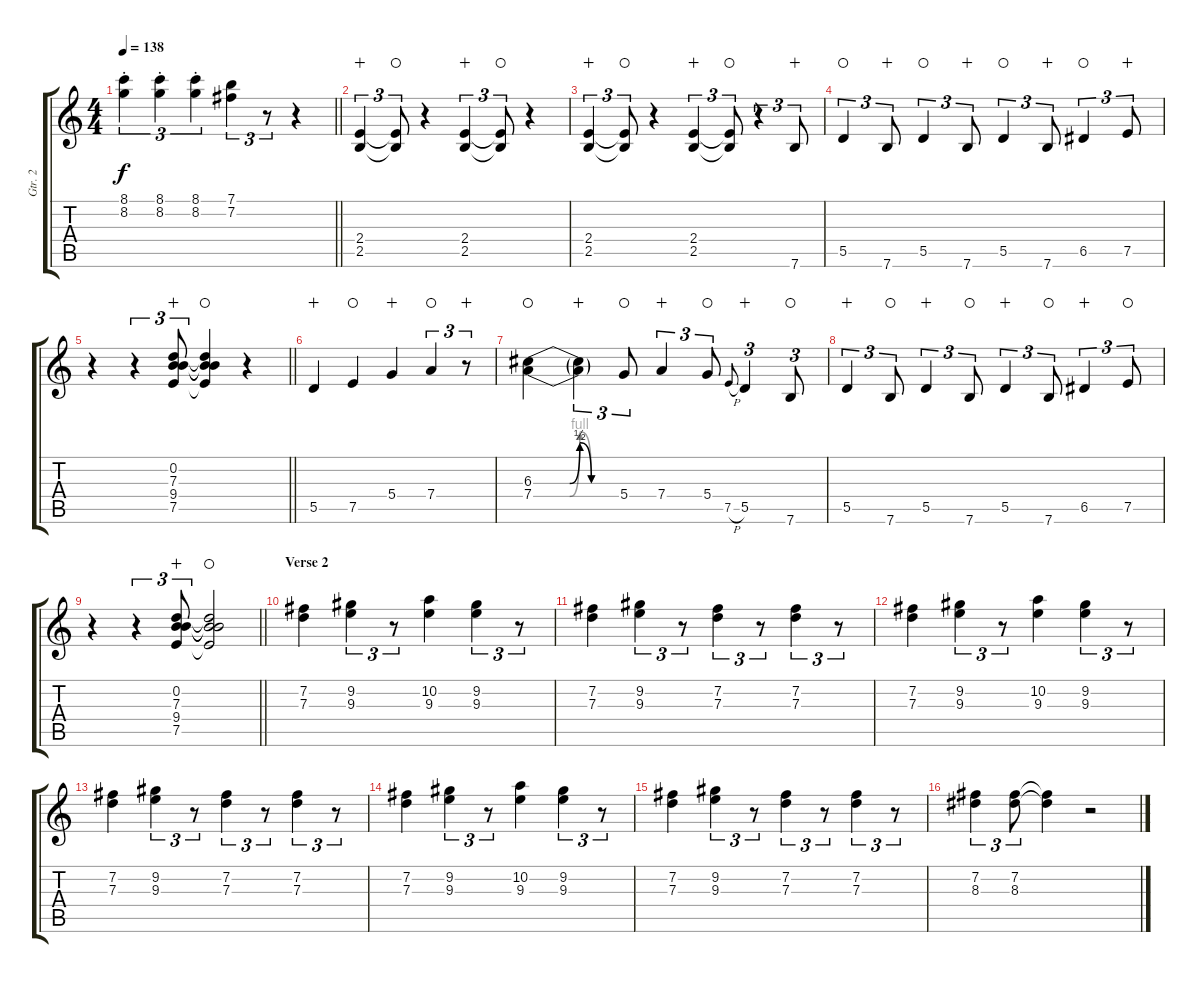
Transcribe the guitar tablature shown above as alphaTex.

\track ("Gtr. 2" "Gtr. 2") {instrument electricguitarclean}
\staff {score tabs}
\tuning (E4 B3 G3 D3 A2 E2) {hide}
\ts (4 4)
\tempo 138
\clef g2
\barLineRight lightlight
\ks c
(8.1{st} 8.2{st}).4{tu (3 2) dy f} (8.1{st} 8.2{st}).4{tu (3 2)} (8.1{st} 8.2{st}).4{tu (3 2)} (7.1 7.2).4{tu (3 2)} r.8{tu (3 2)} r.4 |
\section ("" "")
(2.4 2.5).4{tu (3 2) volume 8 wahc} (2.4{t} 2.5{t}).8{tu (3 2) waho} r.4 (2.4 2.5).4{tu (3 2) wahc} (2.4{t} 2.5{t}).8{tu (3 2) waho} r.4 |
(2.4 2.5).4{tu (3 2) wahc} (2.4{t} 2.5{t}).8{tu (3 2) waho} r.4 (2.4 2.5).4{tu (3 2) wahc} (2.4{t} 2.5{t}).8{tu (3 2) waho} r.4{tu (3 2)} 7.6.8{tu (3 2) wahc} |
5.5.4{tu (3 2) waho} 7.6.8{tu (3 2) wahc} 5.5.4{tu (3 2) waho} 7.6.8{tu (3 2) wahc} 5.5.4{tu (3 2) waho} 7.6.8{tu (3 2) wahc} 6.5.4{tu (3 2) waho} 7.5.8{tu (3 2) wahc} |
\barLineRight lightlight
r.4 r.4{tu (3 2)} (0.2 7.3 9.4 7.5).8{tu (3 2) wahc} (0.2{t} 7.3{t} 9.4{t} 7.5{t}).4{waho} r.4 |
\section ("" "")
5.5.4{wahc} 7.5.4{waho} 5.4.4{wahc} 7.4.4{tu (3 2) waho} r.8{tu (3 2) wahc} |
(6.3{be (custom 0 0 25 0 32 2 40 0 60 0)} 7.4{be (custom 0 0 25 0 32 4 40 0 60 0)}).4{waho} (6.3{t} 7.4{t}).4{tu (3 2) wahc} 5.4.8{tu (3 2) waho} 7.4.4{tu (3 2) wahc} 5.4.8{tu (3 2) waho} 7.5{h}.8{gr onbeat} 5.5.4{tu (3 2) wahc} 7.6.8{tu (3 2) waho} |
5.5.4{tu (3 2) wahc} 7.6.8{tu (3 2) waho} 5.5.4{tu (3 2) wahc} 7.6.8{tu (3 2) waho} 5.5.4{tu (3 2) wahc} 7.6.8{tu (3 2) waho} 6.5.4{tu (3 2) wahc} 7.5.8{tu (3 2) waho} |
\barLineRight lightlight
r.4 r.4{tu (3 2)} (0.2 7.3 9.4 7.5).8{tu (3 2) wahc} (0.2{t} 7.3{t} 9.4{t} 7.5{t}).2{waho} |
\section ("" "Verse 2")
(7.2 7.3).4{volume 5} (9.2 9.3).4{tu (3 2)} r.8{tu (3 2)} (10.2 9.3).4 (9.2 9.3).4{tu (3 2)} r.8{tu (3 2)} |
(7.2 7.3).4 (9.2 9.3).4{tu (3 2)} r.8{tu (3 2)} (7.2 7.3).4{tu (3 2)} r.8{tu (3 2)} (7.2 7.3).4{tu (3 2)} r.8{tu (3 2)} |
(7.2 7.3).4 (9.2 9.3).4{tu (3 2)} r.8{tu (3 2)} (10.2 9.3).4 (9.2 9.3).4{tu (3 2)} r.8{tu (3 2)} |
(7.2 7.3).4 (9.2 9.3).4{tu (3 2)} r.8{tu (3 2)} (7.2 7.3).4{tu (3 2)} r.8{tu (3 2)} (7.2 7.3).4{tu (3 2)} r.8{tu (3 2)} |
(7.2 7.3).4 (9.2 9.3).4{tu (3 2)} r.8{tu (3 2)} (10.2 9.3).4 (9.2 9.3).4{tu (3 2)} r.8{tu (3 2)} |
(7.2 7.3).4 (9.2 9.3).4{tu (3 2)} r.8{tu (3 2)} (7.2 7.3).4{tu (3 2)} r.8{tu (3 2)} (7.2 7.3).4{tu (3 2)} r.8{tu (3 2)} |
(7.2 8.3).4{tu (3 2)} (7.2 8.3).8{tu (3 2)} (7.2{t} 8.3{t}).4 r.2
